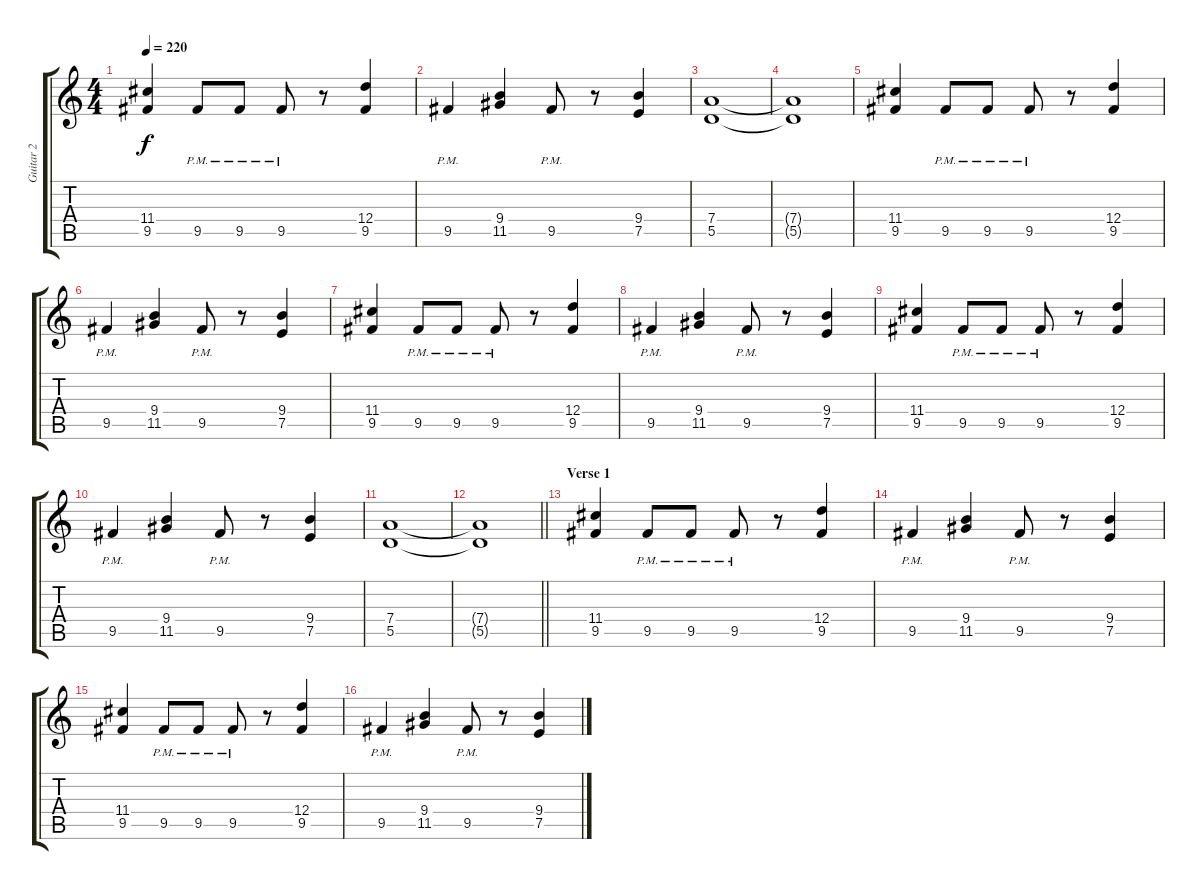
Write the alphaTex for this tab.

\track ("Guitar 2" "Guitar 2") {instrument acousticguitarsteel}
\staff {score tabs}
\tuning (E4 B3 G3 D3 A2 E2) {hide}
\ts (4 4)
\tempo 220
\clef g2
\ks c
(11.4 9.5).4{dy f} 9.5{pm}.8 9.5{pm}.8 9.5{pm}.8 r.8 (12.4 9.5).4 |
9.5{pm}.4 (9.4 11.5).4 9.5{pm}.8 r.8 (9.4 7.5).4 |
(7.4 5.5).1 |
(7.4{t} 5.5{t}).1 |
(11.4 9.5).4 9.5{pm}.8 9.5{pm}.8 9.5{pm}.8 r.8 (12.4 9.5).4 |
9.5{pm}.4 (9.4 11.5).4 9.5{pm}.8 r.8 (9.4 7.5).4 |
(11.4 9.5).4 9.5{pm}.8 9.5{pm}.8 9.5{pm}.8 r.8 (12.4 9.5).4 |
9.5{pm}.4 (9.4 11.5).4 9.5{pm}.8 r.8 (9.4 7.5).4 |
(11.4 9.5).4 9.5{pm}.8 9.5{pm}.8 9.5{pm}.8 r.8 (12.4 9.5).4 |
9.5{pm}.4 (9.4 11.5).4 9.5{pm}.8 r.8 (9.4 7.5).4 |
(7.4 5.5).1 |
\barLineRight lightlight
(7.4{t} 5.5{t}).1 |
\section ("" "Verse 1")
(11.4 9.5).4 9.5{pm}.8 9.5{pm}.8 9.5{pm}.8 r.8 (12.4 9.5).4 |
9.5{pm}.4 (9.4 11.5).4 9.5{pm}.8 r.8 (9.4 7.5).4 |
(11.4 9.5).4 9.5{pm}.8 9.5{pm}.8 9.5{pm}.8 r.8 (12.4 9.5).4 |
9.5{pm}.4 (9.4 11.5).4 9.5{pm}.8 r.8 (9.4 7.5).4
